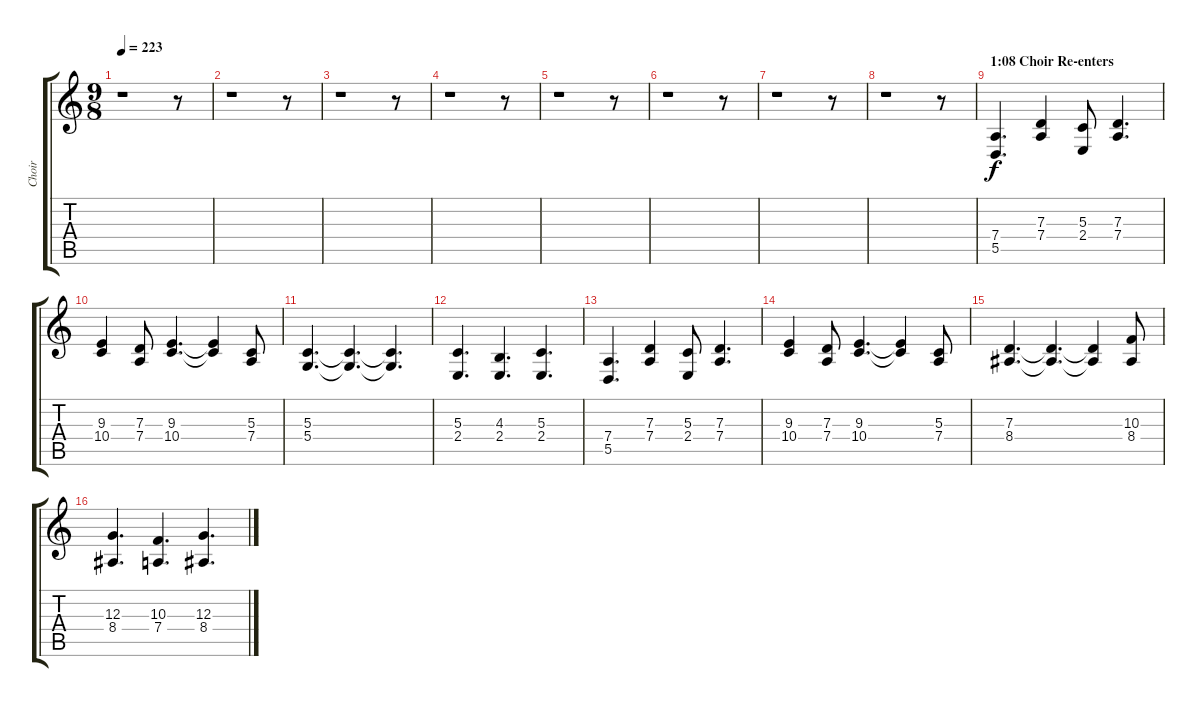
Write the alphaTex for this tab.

\track ("Choir" "Choir") {instrument choiraahs}
\staff {score tabs}
\tuning (E4 B3 G3 D3 A2 E2) {hide}
\ts (9 8)
\tempo 223
\clef g2
\ks c
r.1{dy f} r.8 |
r.1 r.8 |
r.1 r.8 |
r.1 r.8 |
r.1 r.8 |
r.1 r.8 |
r.1 r.8 |
r.1 r.8 |
\section ("" "1:08 Choir Re-enters")
(7.4 5.5).4{d} (7.3 7.4).4 (5.3 2.4).8 (7.3 7.4).4{d} |
(9.3 10.4).4 (7.3 7.4).8 (9.3 10.4).4{d} (9.3{t} 10.4{t}).4 (5.3 7.4).8 |
(5.3 5.4).4{d} (5.3{t} 5.4{t}).4{d} (5.3{t} 5.4{t}).4{d} |
(5.3 2.4).4{d} (4.3 2.4).4{d} (5.3 2.4).4{d} |
(7.4 5.5).4{d} (7.3 7.4).4 (5.3 2.4).8 (7.3 7.4).4{d} |
(9.3 10.4).4 (7.3 7.4).8 (9.3 10.4).4{d} (9.3{t} 10.4{t}).4 (5.3 7.4).8 |
(7.3 8.4).4{d} (7.3{t} 8.4{t}).4{d} (7.3{t} 8.4{t}).4 (10.3 8.4).8 |
(12.3 8.4).4{d} (10.3 7.4).4{d} (12.3 8.4).4{d}
